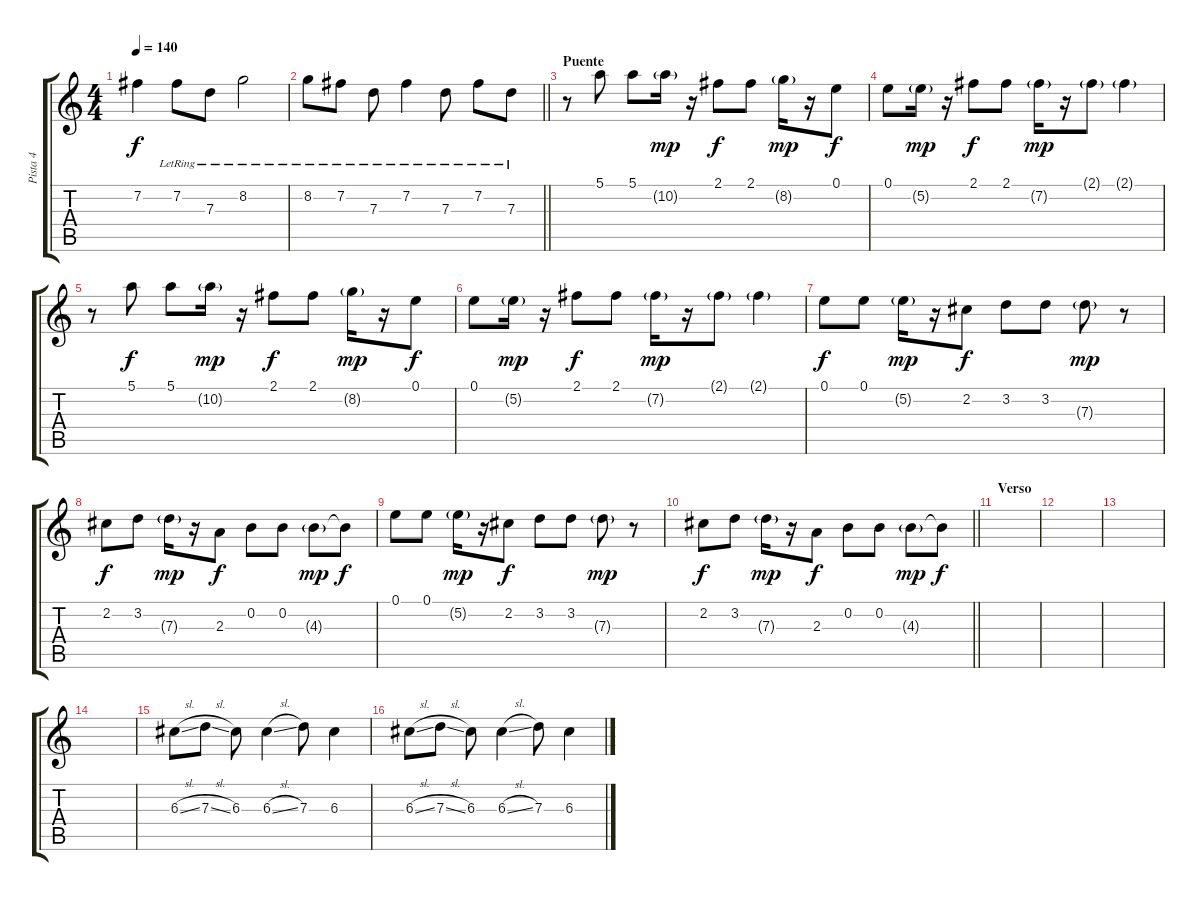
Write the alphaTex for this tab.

\track ("Pista 4" "Pista 4") {instrument acousticguitarsteel}
\staff {score tabs}
\tuning (E4 B3 G3 D3 A2 E2) {hide}
\ts (4 4)
\tempo 140
\clef g2
\ks c
7.2{t}.4{dy f} 7.2{lr}.8 7.3{lr}.8 8.2{lr}.2 |
\barLineRight lightlight
8.2{lr}.8 7.2{lr}.8 7.3{lr}.8 7.2{lr}.4 7.3{lr}.8 7.2{lr}.8 7.3{lr}.8 |
\section ("" "Puente")
r.8{balance 16 instrument vibraphone} 5.1.8 5.1.8 10.2{g}.16{dy mp} r.16 2.1.8{dy f balance 0} 2.1.8 8.2{g}.16{dy mp} r.16 0.1.8{dy f balance 16} |
0.1.8 5.2{g}.16{dy mp} r.16 2.1.8{dy f balance 0} 2.1.8 7.2{g}.16{dy mp} r.16 2.1{g}.8 2.1{g}.4 |
r.8{balance 16 instrument vibraphone} 5.1.8{dy f} 5.1.8 10.2{g}.16{dy mp} r.16 2.1.8{dy f balance 0} 2.1.8 8.2{g}.16{dy mp} r.16 0.1.8{dy f balance 16} |
0.1.8 5.2{g}.16{dy mp} r.16 2.1.8{dy f balance 0} 2.1.8 7.2{g}.16{dy mp} r.16 2.1{g}.8 2.1{g}.4 |
0.1.8{dy f balance 16} 0.1.8 5.2{g}.16{dy mp} r.16 2.2.8{dy f} 3.2.8 3.2.8 7.3{g}.8{dy mp} r.8 |
2.2.8{dy f balance 0} 3.2.8 7.3{g}.16{dy mp} r.16 2.3.8{dy f} 0.2.8 0.2.8 4.3{g}.8{dy mp} 4.3{t}.8{dy f} |
0.1.8{balance 16} 0.1.8 5.2{g}.16{dy mp} r.16 2.2.8{dy f} 3.2.8 3.2.8 7.3{g}.8{dy mp} r.8 |
\barLineRight lightlight
2.2.8{dy f balance 0} 3.2.8 7.3{g}.16{dy mp} r.16 2.3.8{dy f} 0.2.8 0.2.8 4.3{g}.8{dy mp} 4.3{t}.8{dy f} |
\section ("" "Verso")
|
|
|
|
6.3{sl}.8{volume 8 balance 8 instrument electricpiano1} 7.3{sl}.8 6.3.8 6.3{sl}.4 7.3.8 6.3.4 |
6.3{sl}.8 7.3{sl}.8 6.3.8 6.3{sl}.4 7.3.8 6.3.4
